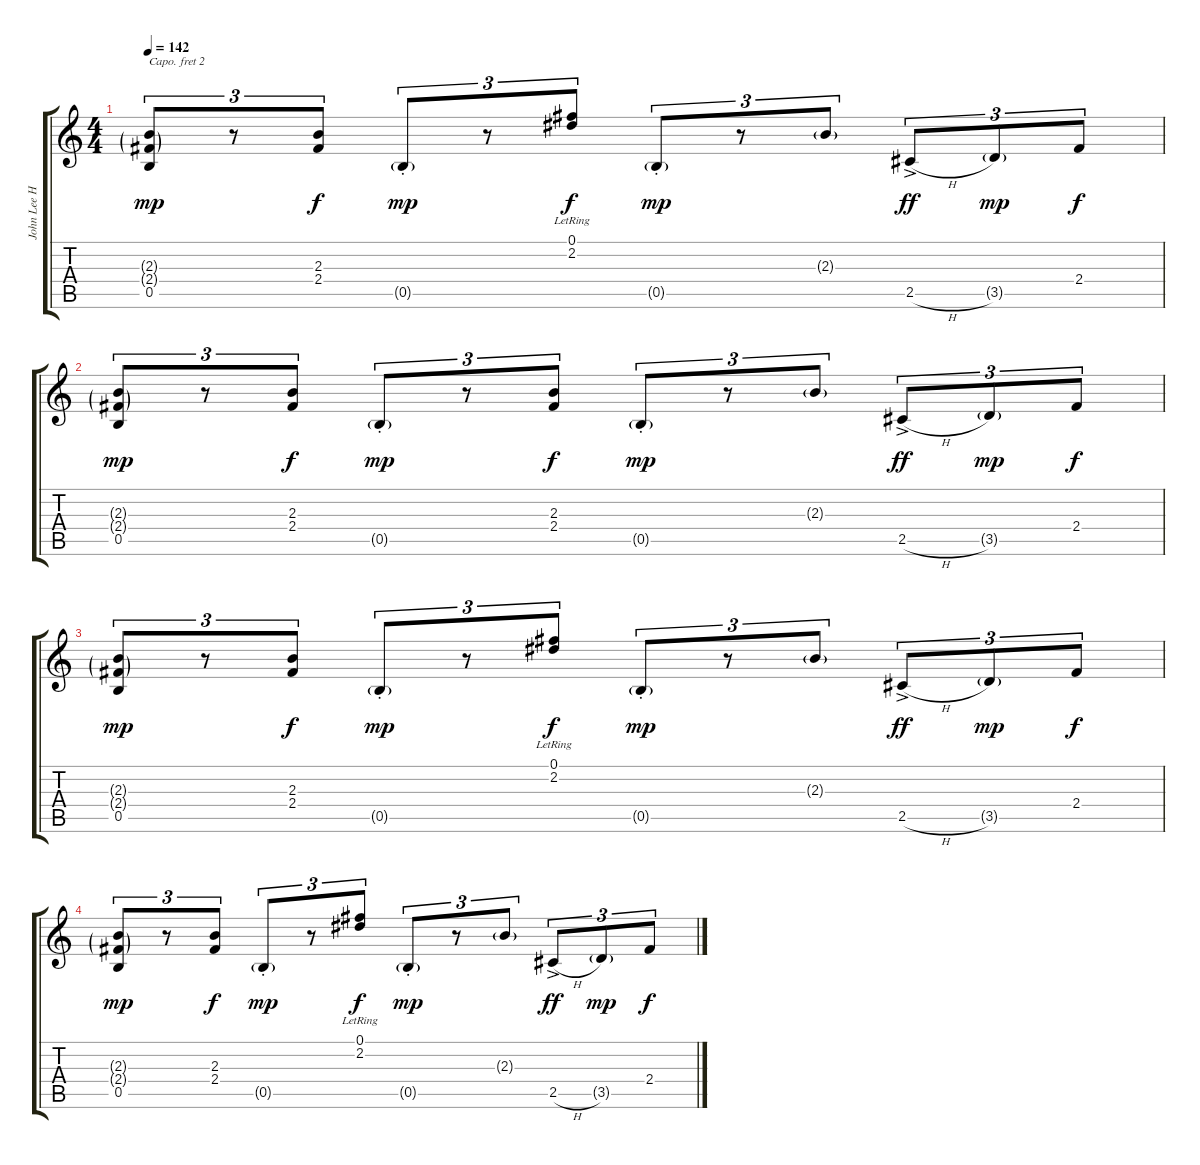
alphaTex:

\track ("John Lee Hooker" "John Lee H") {instrument acousticguitarnylon}
\staff {score tabs}
\capo 2
\tuning (E4 B3 G3 D3 A2 E2) {hide}
\ts (4 4)
\tempo 142
\clef g2
\ks c
(2.3{g} 2.4{g} 0.5).8{tu (3 2) dy mp} r.8{tu (3 2)} (2.3 2.4).8{tu (3 2) dy f} 0.5{g st}.8{tu (3 2) dy mp} r.8{tu (3 2)} (0.1{lr} 2.2{lr}).8{tu (3 2) dy f} 0.5{g st}.8{tu (3 2) dy mp} r.8{tu (3 2)} 2.3{g}.8{tu (3 2)} 2.5{h ac}.8{tu (3 2) dy ff} 3.5{g}.8{tu (3 2) dy mp} 2.4.8{tu (3 2) dy f} |
(2.3{g} 2.4{g} 0.5).8{tu (3 2) dy mp} r.8{tu (3 2)} (2.3 2.4).8{tu (3 2) dy f} 0.5{g st}.8{tu (3 2) dy mp} r.8{tu (3 2)} (2.3 2.4).8{tu (3 2) dy f} 0.5{g st}.8{tu (3 2) dy mp} r.8{tu (3 2)} 2.3{g}.8{tu (3 2)} 2.5{h ac}.8{tu (3 2) dy ff} 3.5{g}.8{tu (3 2) dy mp} 2.4.8{tu (3 2) dy f} |
(2.3{g} 2.4{g} 0.5).8{tu (3 2) dy mp} r.8{tu (3 2)} (2.3 2.4).8{tu (3 2) dy f} 0.5{g st}.8{tu (3 2) dy mp} r.8{tu (3 2)} (0.1{lr} 2.2{lr}).8{tu (3 2) dy f} 0.5{g st}.8{tu (3 2) dy mp} r.8{tu (3 2)} 2.3{g}.8{tu (3 2)} 2.5{h ac}.8{tu (3 2) dy ff} 3.5{g}.8{tu (3 2) dy mp} 2.4.8{tu (3 2) dy f} |
(2.3{g} 2.4{g} 0.5).8{tu (3 2) dy mp} r.8{tu (3 2)} (2.3 2.4).8{tu (3 2) dy f} 0.5{g st}.8{tu (3 2) dy mp} r.8{tu (3 2)} (0.1{lr} 2.2{lr}).8{tu (3 2) dy f} 0.5{g st}.8{tu (3 2) dy mp} r.8{tu (3 2)} 2.3{g}.8{tu (3 2)} 2.5{h ac}.8{tu (3 2) dy ff} 3.5{g}.8{tu (3 2) dy mp} 2.4.8{tu (3 2) dy f}
